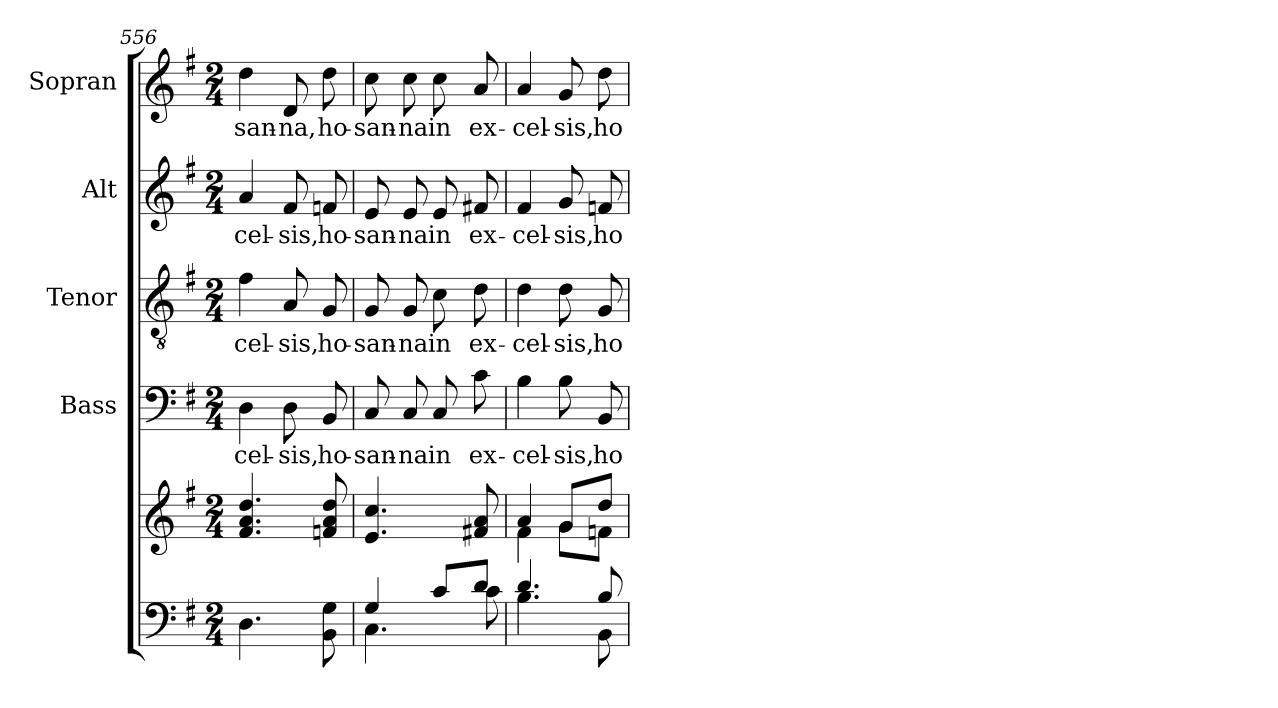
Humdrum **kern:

**kern	**kern	**kern	**text	**kern	**text	**kern	**text	**kern	**text
*part5	*part5	*part4	*part4	*part3	*part3	*part2	*part2	*part1	*part1
*staff6	*staff5	*staff4	*staff4	*staff3	*staff3	*staff2	*staff2	*staff1	*staff1
*	*	*I"Bass	*	*I"Tenor	*	*I"Alt	*	*I"Sopran	*
*	*	*I'B.	*	*I'T.	*	*I'A.	*	*I'S.	*
*clefF4	*clefG2	*clefF4	*	*clefGv2	*	*clefG2	*	*clefG2	*
*k[f#]	*k[f#]	*k[f#]	*	*k[f#]	*	*k[f#]	*	*k[f#]	*
*G:	*G:	*G:	*	*G:	*	*G:	*	*G:	*
*M2/4	*M2/4	*M2/4	*	*M2/4	*	*M2/4	*	*M2/4	*
=556	=556	=556	=556	=556	=556	=556	=556	=556	=556
!	!	!	!LO:LY:b	!	!LO:LY:b	!	!LO:LY:b	!	!LO:LY:b
4.D\	4.f#/ 4.a/ 4.dd/	4D\	-cel-	4f#\	-cel-	4a/	-cel-	4dd\	-san-
!	!	!	!LO:LY:b	!	!LO:LY:b	!	!LO:LY:b	!	!LO:LY:b
.	.	8D\	-sis,	8A/	-sis,	8f#/	-sis,	8d/	-na,
!	!	!	!LO:LY:b	!	!LO:LY:b	!	!LO:LY:b	!	!LO:LY:b
8BB\ 8G\	8fn/ 8a/ 8dd/	8BB/	ho-	8G/	ho-	8fn/	ho-	8dd\	ho-
!!LO:PB:g=z
=557	=557	=557	=557	=557	=557	=557	=557	=557	=557
*^	*	*	*	*	*	*	*	*	*
!	!	!	!	!LO:LY:b	!	!LO:LY:b	!	!LO:LY:b	!	!LO:LY:b
4G/	4.C\	4.e/ 4.cc/	8C/	-san-	8G/	-san-	8e/	-san-	8cc\	-san-
!	!	!	!	!LO:LY:b	!	!LO:LY:b	!	!LO:LY:b	!	!LO:LY:b
.	.	.	8C/	-na	8G/	-na	8e/	-na	8cc\	-na
!	!	!	!	!LO:LY:b	!	!LO:LY:b	!	!LO:LY:b	!	!LO:LY:b
8c/L	.	.	8C/	in	8c\	in	8e/	in	8cc\	in
!	!	!	!	!LO:LY:b	!	!LO:LY:b	!	!LO:LY:b	!	!LO:LY:b
8d/J	8c\	8f#X/ 8a/	8c\	ex-	8d\	ex-	8f#X/	ex-	8a/	ex-
=558	=558	=558	=558	=558	=558	=558	=558	=558	=558	=558
*	*	*^	*	*	*	*	*	*	*	*
!	!	!	!	!	!LO:LY:b	!	!LO:LY:b	!	!LO:LY:b	!	!LO:LY:b
4.d/	4.B\	4a/	4f#\	4B\	-cel-	4d\	-cel-	4f#/	-cel-	4a/	-cel-
!	!	!	!	!	!LO:LY:b	!	!LO:LY:b	!	!LO:LY:b	!	!LO:LY:b
.	.	8g/L	8g\L	8B\	-sis,	8d\	-sis,	8g/	-sis,	8g/	-sis,
!	!	!	!	!	!LO:LY:b	!	!LO:LY:b	!	!LO:LY:b	!	!LO:LY:b
8B/	8BB\	8dd/J	8fn\J	8BB/	ho-	8G/	ho-	8fn/	ho-	8dd\	ho-
*v	*v	*	*	*	*	*	*	*	*	*	*
*	*v	*v	*	*	*	*	*	*	*	*
=	=	=	=	=	=	=	=	=	=
*-	*-	*-	*-	*-	*-	*-	*-	*-	*-
